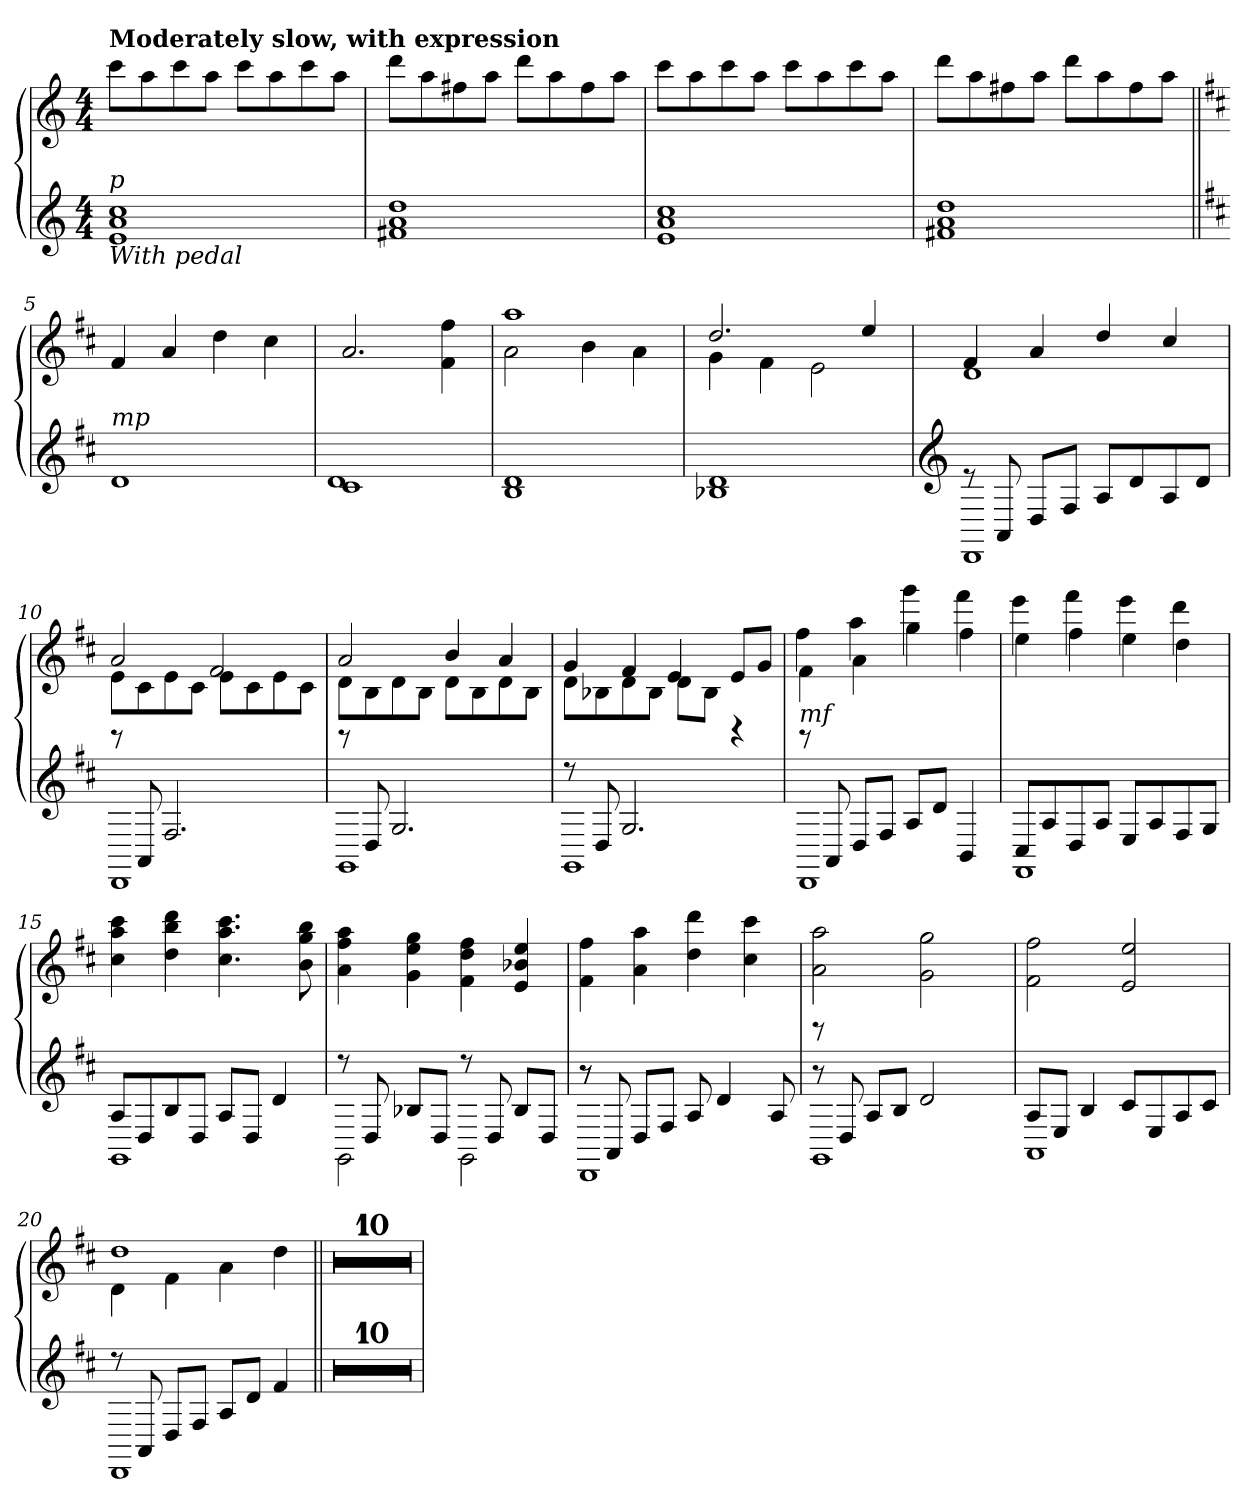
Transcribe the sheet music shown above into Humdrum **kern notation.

**kern	**kern	**dynam
*part1	*part1	*part1
*staff2	*staff1	*staff1/2
*clefG2	*clefG2	*
*k[]	*k[]	*
*M4/4	*M4/4	*
=1	=1	=1
!	!LO:TX:a:B:t=Moderately slow, with expression	!
!LO:TX:a:i:t=p	!	!
!LO:TX:b:i:t=With pedal	!	!
1e 1a 1cc	8ccc\L	.
.	8aa\	.
.	8ccc\	.
.	8aa\J	.
.	8ccc\L	.
.	8aa\	.
.	8ccc\	.
.	8aa\J	.
=2	=2	=2
1f#X 1a 1dd	8ddd\L	.
.	8aa\	.
.	8ff#X\	.
.	8aa\J	.
.	8ddd\L	.
.	8aa\	.
.	8ff#\	.
.	8aa\J	.
=3	=3	=3
1e 1a 1cc	8ccc\L	.
.	8aa\	.
.	8ccc\	.
.	8aa\J	.
.	8ccc\L	.
.	8aa\	.
.	8ccc\	.
.	8aa\J	.
=4	=4	=4
1f#X 1a 1dd	8ddd\L	.
.	8aa\	.
.	8ff#X\	.
.	8aa\J	.
.	8ddd\L	.
.	8aa\	.
.	8ff#\	.
.	8aa\J	.
!!LO:LB:g=z
=5||	=5||	=5||
*k[f#c#]	*k[f#c#]	*
!LO:TX:a:i:t=mp	!	!
1d	4f#/	.
.	4a/	.
.	4dd\	.
.	4cc#\	.
=6	=6	=6
*^	*	*
1c#	1d	2.a/	.
.	.	4f#\ 4ff#\	.
=7	=7	=7	=7
*	*	*^	*
1d	1B	2a\	1aa	.
.	.	4b\	.	.
.	.	4a\	.	.
=8	=8	=8	=8	=8
1d	1B-X	4g\	2.dd/	.
.	.	4f#\	.	.
.	.	2e\	.	.
.	.	.	4ee/	.
*v	*v	*	*	*
=9	=9	=9	=9
*clefG2	*	*	*
*^	*	*	*
*	*^	*	*	*
8ryy	8re	1DD	4f#/	1d	.
8AA/	8ryy	.	.	.	.
4ryy	8D/L	.	4a/	.	.
.	8F#/J	.	.	.	.
2ryy	8A/L	.	4dd/	.	.
.	8d/	.	.	.	.
.	8A/	.	4cc#/	.	.
.	8d/J	.	.	.	.
*	*v	*v	*	*	*
=10	=10	=10	=10	=10
1DD	8rccc	8e\L	2a/	.
.	8AA/	8c#\	.	.
.	2.F#/	8e\	.	.
.	.	8c#\J	.	.
.	.	8e\L	2f#/	.
.	.	8c#\	.	.
.	.	8e\	.	.
.	.	8c#\J	.	.
!!LO:LB:g=z	!!
=11	=11	=11	=11	=11
1GG	8rccc	8d\L	2a/	.
.	8D/	8B\	.	.
.	2.G/	8d\	.	.
.	.	8B\J	.	.
.	.	8d\L	4b/	.
.	.	8B\	.	.
.	.	8d\	4a/	.
.	.	8B\J	.	.
=12	=12	=12	=12	=12
8r	1GG	8d\L	4g/	.
8D/	.	8B-X\	.	.
2.G/	.	8d\	4f#/	.
.	.	8B-\J	.	.
.	.	8d\L	4e/	.
.	.	8B-\J	.	.
.	.	4rBB	8e/L	.
.	.	.	8g/J	.
=13	=13	=13	=13	=13
*	*^	*	*	*
!LO:TX:a:i:t=mf	!	!	!	!	!
8ryy	8rccc	1DD	4f#\	4ff#\	.
8AA/	8ryy	.	.	.	.
4ryy	8D/L	.	4a\	4aa\	.
.	8F#/J	.	.	.	.
2ryy	8A/L	.	4gg\	4ggg\	.
.	8d/J	.	.	.	.
.	4BB/	.	4ff#\	4fff#\	.
*	*v	*v	*	*	*
=14	=14	=14	=14	=14
8C#/L	1FF#	4ee\	4eee\	.
8A/	.	.	.	.
8D/	.	4ff#\	4fff#\	.
8A/J	.	.	.	.
8E/L	.	4ee\	4eee\	.
8A/	.	.	.	.
8F#/	.	4dd\	4ddd\	.
8G/J	.	.	.	.
*	*	*v	*v	*
!!LO:LB:g=z
=15	=15	=15	=15
8A/L	1GG	4cc#\ 4aa\ 4ccc#\	.
8D/	.	.	.
8B/	.	4dd\ 4bb\ 4ddd\	.
8D/J	.	.	.
8A/L	.	4.cc#\ 4.aa\ 4.ccc#\	.
8D/J	.	.	.
4d/	.	.	.
.	.	8b\ 8gg\ 8bb\	.
=16	=16	=16	=16
*	*^	*	*
8r	2GG\	8ryy	4a\ 4ff#\ 4aa\	.
8ryy	.	8D/	.	.
8B-X/L	.	4ryy	4g\ 4ee\ 4gg\	.
8D/J	.	.	.	.
8r	2GG\	8ryy	4f#\ 4dd\ 4ff#\	.
8ryy	.	8D/	.	.
8B-/L	.	8ryy	4e/ 4b-X/ 4ee/	.
8D/J	.	8ryy	.	.
=17	=17	=17	=17	=17
8r	1DD	8r	4f#\ 4ff#\	.
8ryy	.	8AA/	.	.
8D/L	.	4ryy	4a\ 4aa\	.
8F#/J	.	.	.	.
4ryy	.	8A/	4dd\ 4ddd\	.
.	.	4d/	.	.
8ryy	.	.	4cc#\ 4ccc#\	.
8A/	.	8ryy	.	.
=18	=18	=18	=18	=18
1GG	8rccc	8r	2a\ 2aa\	.
.	8ryy	8D/	.	.
.	8A/L	4ryy	.	.
.	8B/J	.	.	.
.	8ryy	2d/	2g\ 2gg\	.
.	8ryy	.	.	.
.	4ryy	.	.	.
*	*v	*v	*	*
=19	=19	=19	=19
!	!	!	!LO:DY:a=2
1AA	8A/L	2f#\ 2ff#\	dim.
.	8E/J	.	.
.	4B/	.	.
.	8c#/L	2e/ 2ee/	.
.	8E/	.	.
.	8A/	.	.
.	8c#/J	.	.
!!LO:LB:g=z
=20	=20	=20	=20
*	*^	*^	*
8r	1DD	4ryy	1dd	4d\	.
8AA/	.	.	.	.	.
8ryy	.	8D/L	.	4f#\	.
8ryy	.	8F#/J	.	.	.
8ryy	.	8A/L	.	4a\	.
8ryy	.	8d/J	.	.	.
4ryy	.	4f#/	.	4dd\	.
*v	*v	*v	*	*	*
*	*v	*v	*
=21||	=21||	=21||
1r	1r	.
=22	=22	=22
1r	1r	.
=23	=23	=23
1r	1r	.
=24	=24	=24
1r	1r	.
=25	=25	=25
1r	1r	.
=26	=26	=26
1r	1r	.
=27	=27	=27
1r	1r	.
=28	=28	=28
1r	1r	.
=29	=29	=29
1r	1r	.
=30	=30	=30
1r	1r	.
=	=	=
*-	*-	*-
